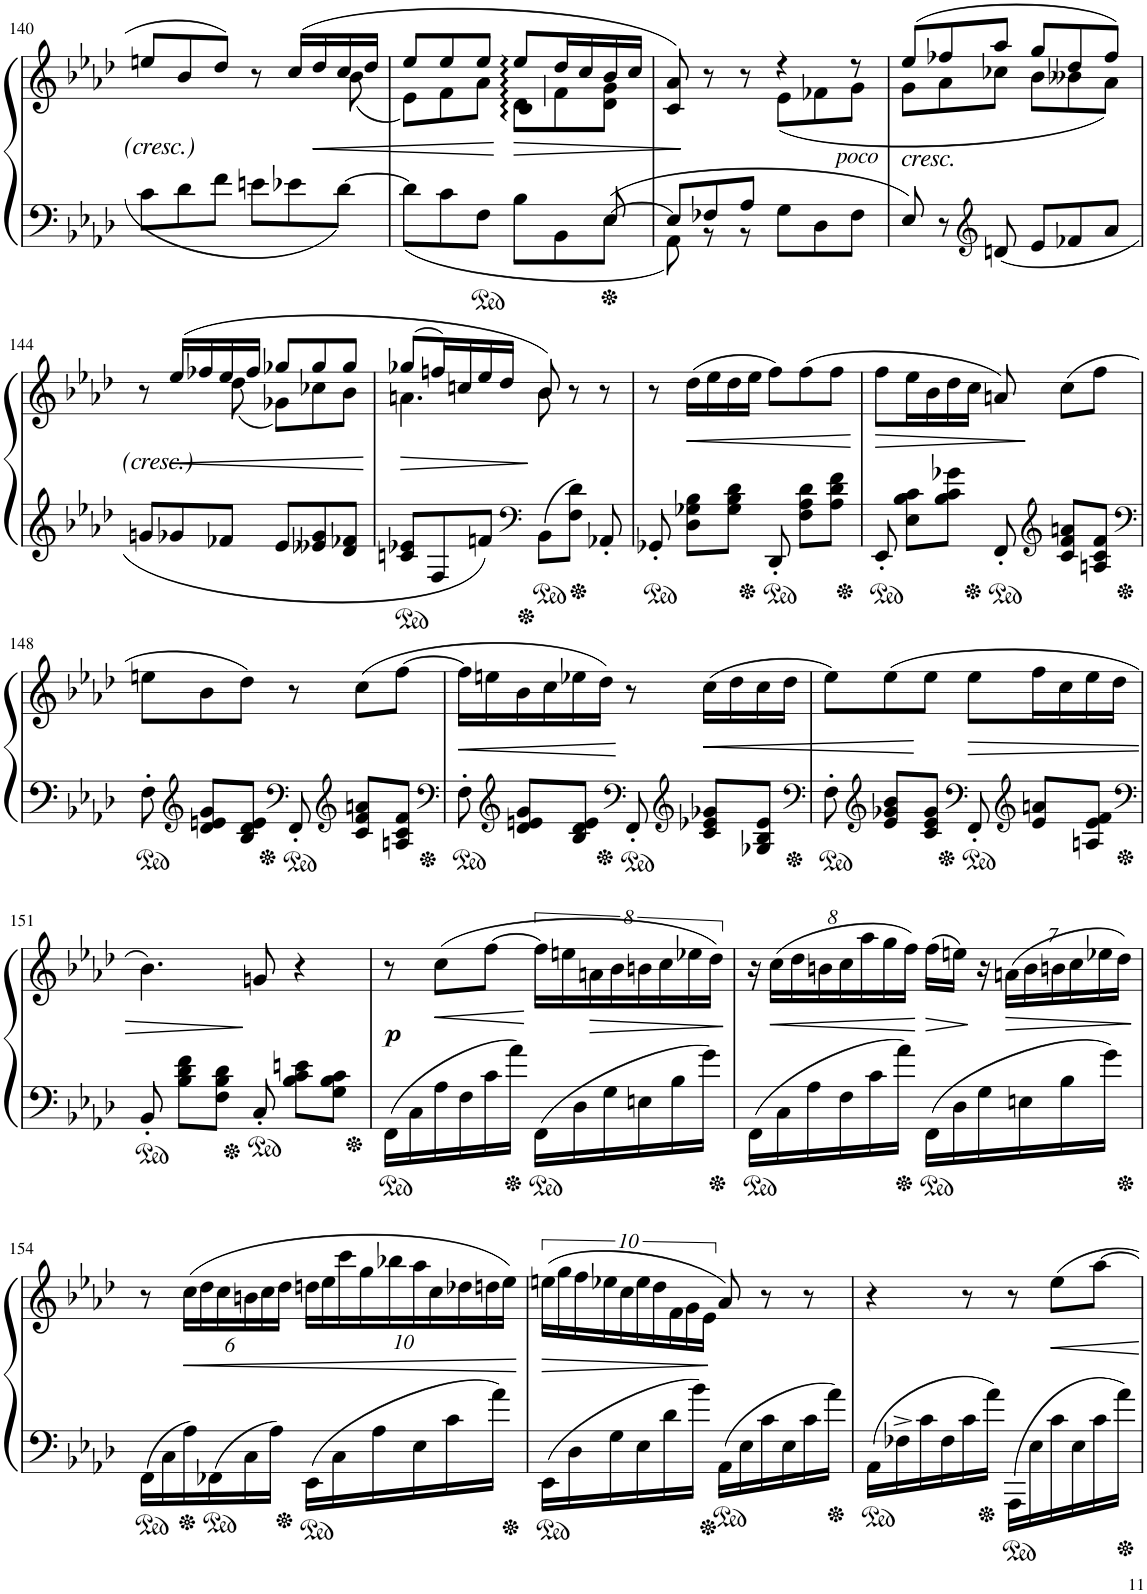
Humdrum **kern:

**kern	**kern	**dynam
*part1	*part1	*part1
*staff2	*staff1	*staff1/2
*I"Pianinas	*	*
!!LO:PB:g=z
*clefF4	*clefG2	*
*k[b-e-a-d-]	*k[b-e-a-d-]	*
*M6/8	*M6/8	*
=140	=140	=140
*	*^	*
8c\L	8een/L	8ryy	.
*	*v	*v	*
8d-\	8b-/	.
8f\J	8dd-/J	.
8en\L	8r	.
8e-X\	(16cc/LL	.
!	!	!LO:HP:b
.	16dd-/	<
*	*^	*
[>8d-\J	16cc/	(8b-\	.
.	16dd-/JJ	.	.
=141	=141	=141	=141
*^	*	*^	*
8d-\L]	8ryy	8ee-/L	8e-\L)	4.ryy	.
*v	*v	*	*	*	*
8c\	8ee-/	8f\	.	.
8F\J	8ee-/J	8a-\J	.	.
!	!	!	!	!LO:HP:b
8B-\L	8ee-/L	8d-\L	4a-/	>
8BB-\	16dd-/L	8f\	.	.
.	16cc/	.	.	.
*^	*	*	*	*
[>8E-\J	8E-/	16b-/	8d-\ 8g\J	8ryy	.
.	.	16cc/JJ	.	.	.
*	*	*	*v	*v	*
=142	=142	=142	=142	=142
8E-/L]	8AA-\	8c/ 8a-/)	4.ryy	.
8F-X/	8r	8r	.	[
8A-/J	8r	8r	.	.
8G\L	4.ryy	4r	(8e-\L	.
!	!	!	!LO:TX:b:i:t=poco	!
8D-\	.	.	8f-X\	.
8F-\J	.	8r	8g\J	.
*v	*v	*	*	*
=143	=143	=143	=143
!	!LO:TX:b:i:t=cresc.	!	!
8E-/	(8ee-/L	8g\L	.
8r	8ff-X/	8a-\	.
*clefG2	*	*	*
8dn/	8aa-/J	8cc-X\J	.
8e-/L	8gg/L	8b-\L	.
8f-X/	8dd-/	8b--X\	.
8a-/J	8ff-/J)	8a-\J)	.
!!LO:LB:g=z	!!
=144	=144	=144	=144
8gn/L	8r	4ryy	.
!	!	!	!LO:HP:b
8g-X/	(16ee-/LL	.	<
.	16ff-X/	.	.
8f-X/J	16ee-/	(8dd-\	.
.	16ff-/JJ	.	.
8e-/L	8gg-X/L	8g-X\L)	.
8e--X/ 8g-/	8gg-/	8cc-X\	.
8d-/ 8f-X/J	8gg-/J	8b-\J	.
*	*v	*v	*
.	.	]
=145	=145	=145
!	!	!LO:HP:b
*	*^	*
8cn/ 8e-X/L	(8gg-X/L	4.an\	>
8F/	16ffn/L)	.	.
.	16ccn/	.	.
8fn/J	16ee-/	.	.
.	16dd-/JJ	.	.
*clefF4	*	*	*
8BB-\L	8b-/)	8b-\	[
8F\ 8d-\J	8r	4ryy	.
8AA-X'/	8r	.	.
*	*v	*v	*
=146	=146	=146
8GG-X'/	8r	.
!	!	!LO:HP:b
8D-\ 8G-X\ 8B-\L	(16dd-\LL	<
.	16ee-\	.
8G-\ 8B-\ 8d-\J	16dd-\	.
.	16ee-\JJ	.
8DD-'/	8ff\L)	.
8F\ 8A-\ 8d-\L	(8ff\	.
8A-\ 8d-\ 8f\J	8ff\J	.
.	.	]
=147	=147	=147
!	!	!LO:HP:b
8EE-'/	8ff\L	>
8E-\ 8B-\ 8c\L	16ee-\L	.
.	16b-\	.
8B-\ 8c\ 8g-X\J	16dd-\	.
.	16cc\JJ	.
8FF'/	8an/)	.
*clefG2	*	*
8c/ 8f/ 8an/L	(8cc\L	[
8An/ 8c/ 8f/J	8ff\J	.
!!LO:LB:g=z
=148	=148	=148
*clefF4	*	*
8F'\	8een\L	.
*clefG2	*	*
8d-/ 8en/ 8g/L	8b-\	.
8B-/ 8d-/ 8e/J	8dd-\J)	.
*clefF4	*	*
8FF'/	8r	.
*clefG2	*	*
8c/ 8f/ 8an/L	(8cc\L	.
8An/ 8c/ 8f/J	[8ff\J	.
=149	=149	=149
*clefF4	*	*
!	!	!LO:HP:b
8F'\	16ff\LL]	<
.	16een\	.
*clefG2	*	*
8d-/ 8en/ 8g/L	16b-\	.
.	16cc\	.
8B-/ 8d-/ 8e/J	16ee-X\	.
.	16dd-\JJ)	.
*clefF4	*	*
8FF'/	8r	]
*clefG2	*	*
!	!	!LO:HP:b
8c/ 8e-X/ 8g-X/L	(16cc\LL	<
.	16dd-\	.
8G-X/ 8B-/ 8e-/J	16cc\	.
.	16dd-\JJ	.
=150	=150	=150
*clefF4	*	*
8F'\	8ee-\L)	.
*clefG2	*	*
8e-/ 8g-X/ 8b-/L	(8ee-\	.
8c/ 8e-/ 8g-/J	8ee-\J	[
*clefF4	*	*
!	!	!LO:HP:b
8FF'/	8ee-\L	>
*clefG2	*	*
8e-/ 8an/L	16ff\L	.
.	16cc\	.
8An/ 8e-/ 8f/J	16ee-\	.
.	16dd-\JJ	.
!!LO:LB:g=z
=151	=151	=151
*clefF4	*	*
8BB-'/	4.b-\)	.
8B-\ 8d-\ 8f\L	.	.
8F\ 8B-\ 8d-\J	.	.
8C'/	8gn>/	[
8B-\> 8c\> 8en\>L	4r	.
8G\> 8B-\> 8c\>J	.	.
=152	=152	=152
!	!	!LO:DY:b
16FF\LL	8r	p
16C\	.	.
!	!	!LO:HP:b
16A-\	(8cc\L	<
16F\	.	.
16c\	[8ff\J	.
16a-\JJ	.	.
16FF\LL	64%3ff\LL]	]
.	64%3een\	.
16D-\	.	.
!	!	!LO:HP:b
.	64%3an\	>
16G\	.	.
.	64%3b-\	.
16En\	64%3bn\	.
.	64%3cc\	.
16B-\	.	.
.	64%3ee-X\	.
16g\JJ	.	.
.	64%3dd-\JJ)	.
.	.	[
=153	=153	=153
*	*Xbrackettup	*
16FF\LL	64%3r	.
!	!	!LO:HP:b
.	(64%3cc\LL	<
16C\	.	.
.	64%3dd-\	.
16A-\	.	.
.	64%3bn\	.
16F\	64%3cc\	.
.	64%3aa-\	.
16c\	.	.
.	64%3gg\	.
16a-\JJ	.	.
.	64%3ff\JJ)	.
!	!	!LO:HP:n=1:b
16FF\LL	(16ff\LL	] >
16D-\	16een\JJ)	.
16G\	28r	[
!	!	!LO:HP:b
.	(28an\LL	>
16En\	.	.
.	28b\	.
.	28bn\	.
16B-\	.	.
.	28cc\	.
.	28ee-X\	.
16g\JJ	.	.
.	28dd-\JJ)	.
.	.	]
!!LO:LB:g=z
=154	=154	=154
16FF\LL	8r	.
16C\	.	.
!	!	!LO:HP:b
16A-\	(24cc\LL	<
.	24dd-\	.
16FF-X\	.	.
.	24cc\	.
16C\	24bn\	.
.	24cc\	.
16A-\JJ	.	.
.	24dd-\JJ	.
16EE-\LL	80%3ddn\LL	.
.	80%3ee-\	.
16C\	.	.
.	80%3ccc\	.
.	80%3gg\	.
16A-\	.	.
.	80%3bb-X\	.
16E-\	80%3aa-\	.
.	80%3cc\	.
16c\	.	.
.	80%3dd-X\	.
.	80%3ddn\	.
16a-\JJ	.	.
.	80%3ee-\JJ)	.
.	.	]
=155	=155	=155
*	*brackettup	*
16EE-\LL	(80%3een\LL	.
.	80%3gg\	.
16D-\	.	.
.	80%3ff\	.
.	80%3ee-X\	.
16G\	.	.
.	80%3cc\	.
16E-\	80%3ee-\	.
.	80%3dd-\	.
16d-\	.	.
.	80%3f\	.
.	80%3g\	.
16b-\JJ	.	.
.	80%3e-\JJ	.
16AA-\LL	8a-/)	[
16E-\	.	.
16c\	8r	.
16E-\	.	.
16c\	8r	.
16a-\JJ	.	.
=156	=156	=156
16AA-\LL	4r	.
16F-X^\	.	.
16c\	.	.
16F-\	.	.
16c\	8r	.
16a-\JJ	.	.
16AAA-\LL	8r	.
16E-\	.	.
16c\	8ee-\L	.
16E-\	.	.
16c\	[8aa-\J	.
16a-\JJ	.	.
=	=	=
*-	*-	*-
